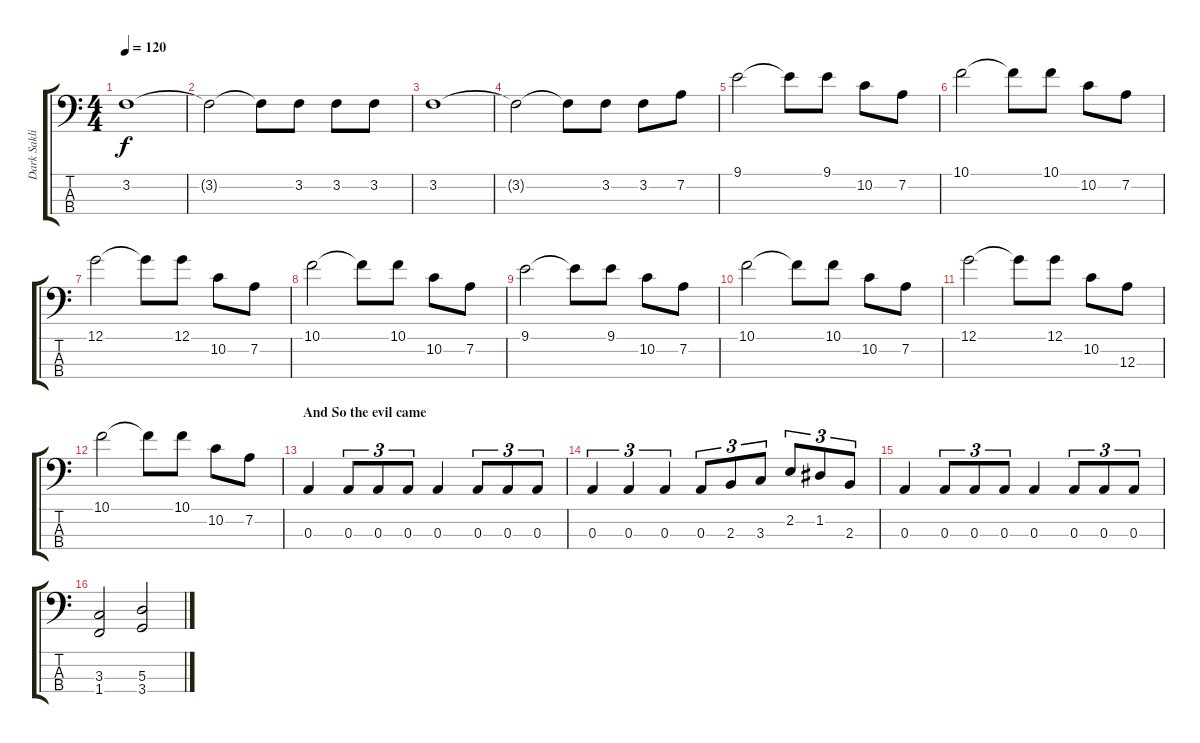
\track ("Dark Saklis" "Dark Sakli") {instrument electricbassfinger}
\staff {score tabs}
\tuning (G2 D2 A1 E1) {hide}
\ts (4 4)
\tempo 120
\clef f4
\ks c
3.2.1{dy f} |
3.2{t}.2 3.2{t}.8 3.2.8 3.2.8 3.2.8 |
3.2.1 |
3.2{t}.2 3.2{t}.8 3.2.8 3.2.8 7.2.8 |
9.1.2 9.1{t}.8 9.1.8 10.2.8 7.2.8 |
10.1.2 10.1{t}.8 10.1.8 10.2.8 7.2.8 |
12.1.2 12.1{t}.8 12.1.8 10.2.8 7.2.8 |
10.1.2 10.1{t}.8 10.1.8 10.2.8 7.2.8 |
9.1.2 9.1{t}.8 9.1.8 10.2.8 7.2.8 |
10.1.2 10.1{t}.8 10.1.8 10.2.8 7.2.8 |
12.1.2 12.1{t}.8 12.1.8 10.2.8 12.3.8 |
10.1.2 10.1{t}.8 10.1.8 10.2.8 7.2.8 |
\section ("" "And So the evil came")
0.3.4 0.3.8{tu (3 2)} 0.3.8{tu (3 2)} 0.3.8{tu (3 2)} 0.3.4 0.3.8{tu (3 2)} 0.3.8{tu (3 2)} 0.3.8{tu (3 2)} |
0.3.4{tu (3 2)} 0.3.4{tu (3 2)} 0.3.4{tu (3 2)} 0.3.8{tu (3 2)} 2.3.8{tu (3 2)} 3.3.8{tu (3 2)} 2.2.8{tu (3 2)} 1.2.8{tu (3 2)} 2.3.8{tu (3 2)} |
0.3.4 0.3.8{tu (3 2)} 0.3.8{tu (3 2)} 0.3.8{tu (3 2)} 0.3.4 0.3.8{tu (3 2)} 0.3.8{tu (3 2)} 0.3.8{tu (3 2)} |
(3.3 1.4).2 (5.3 3.4).2
